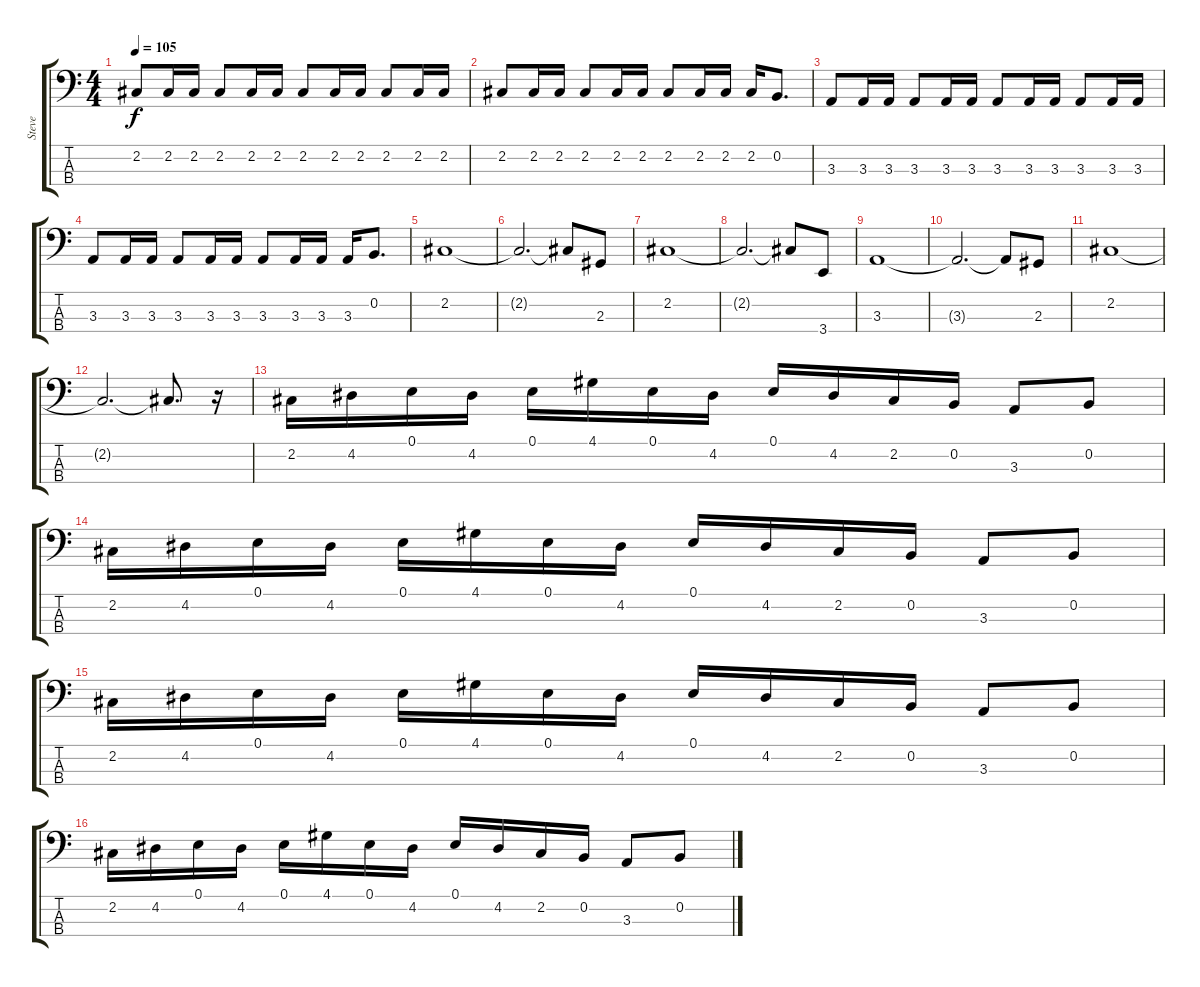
\track ("Steve" "Steve") {instrument electricbassfinger}
\staff {score tabs}
\tuning (E2 B1 Gb1 Db1) {hide}
\ts (4 4)
\tempo 105
\clef f4
\ks c
2.2.8{dy f} 2.2.16 2.2.16 2.2.8 2.2.16 2.2.16 2.2.8 2.2.16 2.2.16 2.2.8 2.2.16 2.2.16 |
2.2.8 2.2.16 2.2.16 2.2.8 2.2.16 2.2.16 2.2.8 2.2.16 2.2.16 2.2.16 0.2.8{d} |
3.3.8 3.3.16 3.3.16 3.3.8 3.3.16 3.3.16 3.3.8 3.3.16 3.3.16 3.3.8 3.3.16 3.3.16 |
3.3.8 3.3.16 3.3.16 3.3.8 3.3.16 3.3.16 3.3.8 3.3.16 3.3.16 3.3.16 0.2.8{d} |
2.2.1 |
2.2{t}.2{d} 2.2{t}.8 2.3.8 |
2.2.1 |
2.2{t}.2{d} 2.2{t}.8 3.4.8 |
3.3.1 |
3.3{t}.2{d} 3.3{t}.8 2.3.8 |
2.2.1 |
2.2{t}.2{d} 2.2{t}.8{d} r.16 |
2.2.16 4.2.16 0.1.16 4.2.16 0.1.16 4.1.16 0.1.16 4.2.16 0.1.16 4.2.16 2.2.16 0.2.16 3.3.8 0.2.8 |
2.2.16 4.2.16 0.1.16 4.2.16 0.1.16 4.1.16 0.1.16 4.2.16 0.1.16 4.2.16 2.2.16 0.2.16 3.3.8 0.2.8 |
2.2.16 4.2.16 0.1.16 4.2.16 0.1.16 4.1.16 0.1.16 4.2.16 0.1.16 4.2.16 2.2.16 0.2.16 3.3.8 0.2.8 |
2.2.16 4.2.16 0.1.16 4.2.16 0.1.16 4.1.16 0.1.16 4.2.16 0.1.16 4.2.16 2.2.16 0.2.16 3.3.8 0.2.8
